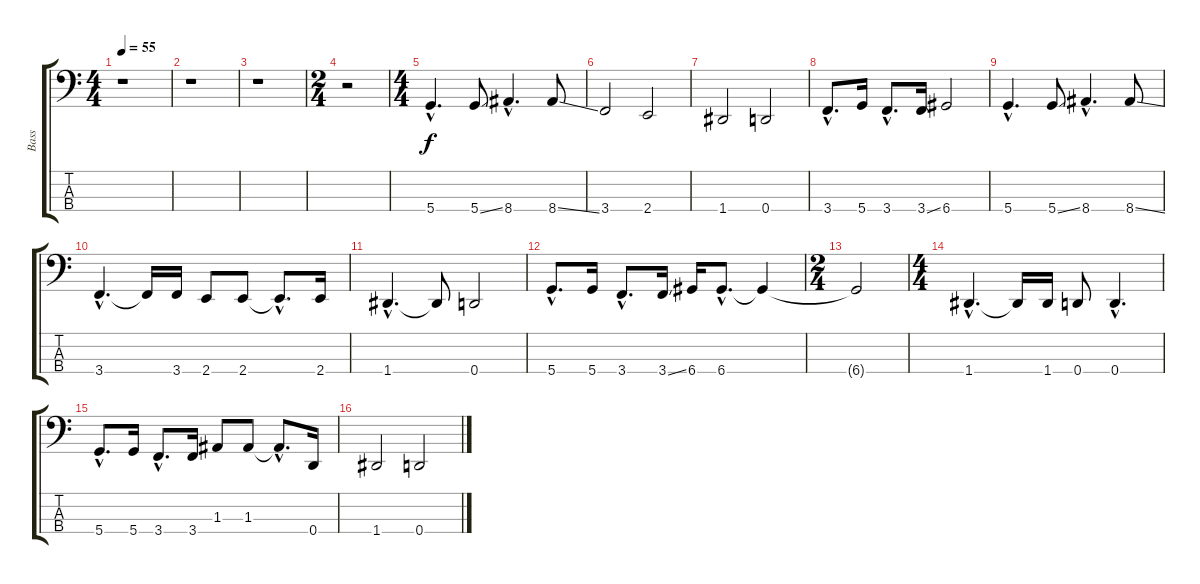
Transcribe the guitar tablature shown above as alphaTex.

\track ("Bass" "Bass") {instrument electricbasspick}
\staff {score tabs}
\tuning (G2 D2 A1 D1) {hide}
\ts (4 4)
\tempo 55
\clef f4
\ks c
r.1{dy f instrument electricbasspick} |
r.1 |
r.1 |
\ts (2 4)
r.2 |
\ts (4 4)
5.4{hac}.4{d} 5.4{ss}.8 8.4{hac}.4{d} 8.4{ss}.8 |
3.4.2 2.4.2 |
1.4.2 0.4.2 |
3.4{hac}.8{d} 5.4.16 3.4{hac}.8{d} 3.4{ss}.16 6.4.2 |
5.4{hac}.4{d} 5.4{ss}.8 8.4{hac}.4{d} 8.4{ss}.8 |
3.4{hac}.4{d} 3.4{t}.16 3.4.16 2.4.8 2.4.8 2.4{hac t}.8{d} 2.4.16 |
1.4{hac}.4{d} 1.4{t}.8 0.4.2 |
5.4{hac}.8{d} 5.4.16 3.4{hac}.8{d} 3.4{ss}.16 6.4.16 6.4{hac}.8{d} 6.4{t}.4 |
\ts (2 4)
6.4{t}.2 |
\ts (4 4)
1.4{hac}.4{d} 1.4{t}.16 1.4.16 0.4.8 0.4{hac}.4{d} |
5.4{hac}.8{d} 5.4.16 3.4{hac}.8{d} 3.4.16 1.3.8 1.3.8 1.3{hac t}.8{d} 0.4.16 |
1.4.2 0.4.2
